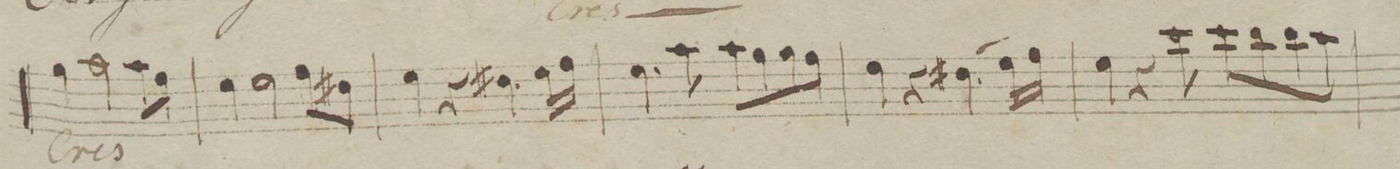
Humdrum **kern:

**kern	**dynam
*I"Clarinetto 2do. in B.	*
*clefG2	*
*k[f#]	*
*met(c)	*
*M4/4	*
4ff#\	<
2gg\	.
8gg\L	.
8ee\J	.
=14	=14
4dd\	.
2dd\	.
8ee\L	.
8cc#X\J	.
=15	=15
4dd\	.
4r	.
4.cc#X\	.
16dd\LL	.
16ee\JJ	.
=16	=16
4.dd\	.
8gg\	.
8gg\L	.
8ff#\	.
8ff#\	.
8ee\J	.
=17	=17
4dd\	.
4r	.
(4.cc#X\	.
16dd\LL	.
16ee\JJ)	.
=18	=18
4dd\	.
8r	.
8bbX\	.
8bb\L	.
8aa\	.
8aa\	.
8gg\J	.
=19	=19
*-	*-
